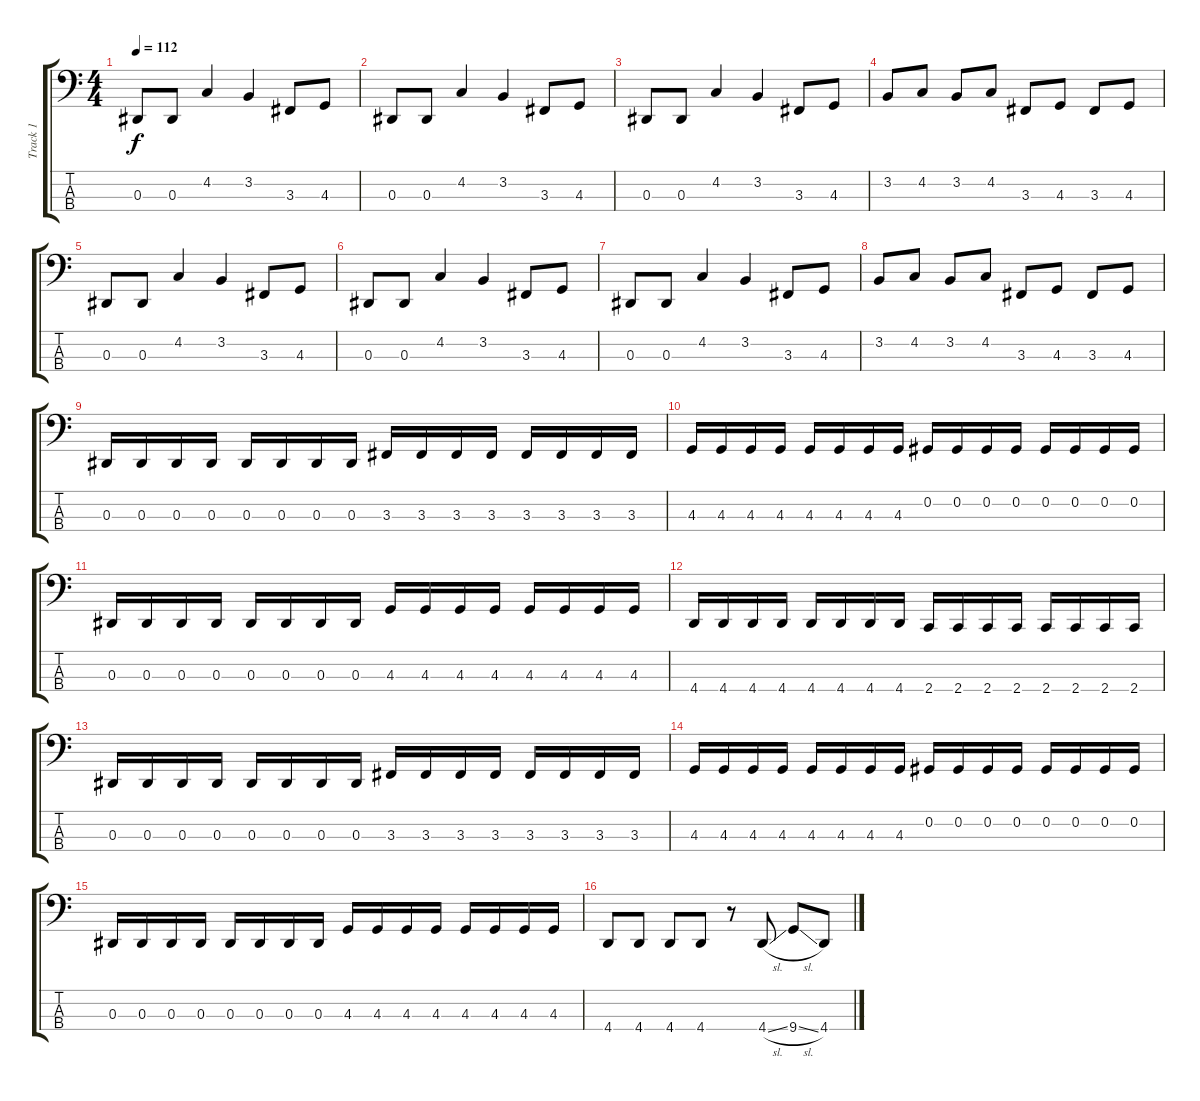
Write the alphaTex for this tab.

\track ("Track 1" "Track 1") {instrument electricbassfinger}
\staff {score tabs}
\tuning (Db2 Ab1 Eb1 Bb0) {hide}
\ts (4 4)
\tempo 112
\clef f4
\ks c
0.3.8{dy f} 0.3.8 4.2.4 3.2.4 3.3.8 4.3.8 |
0.3.8 0.3.8 4.2.4 3.2.4 3.3.8 4.3.8 |
0.3.8 0.3.8 4.2.4 3.2.4 3.3.8 4.3.8 |
3.2.8 4.2.8 3.2.8 4.2.8 3.3.8 4.3.8 3.3.8 4.3.8 |
0.3.8 0.3.8 4.2.4 3.2.4 3.3.8 4.3.8 |
0.3.8 0.3.8 4.2.4 3.2.4 3.3.8 4.3.8 |
0.3.8 0.3.8 4.2.4 3.2.4 3.3.8 4.3.8 |
3.2.8 4.2.8 3.2.8 4.2.8 3.3.8 4.3.8 3.3.8 4.3.8 |
0.3.16 0.3.16 0.3.16 0.3.16 0.3.16 0.3.16 0.3.16 0.3.16 3.3.16 3.3.16 3.3.16 3.3.16 3.3.16 3.3.16 3.3.16 3.3.16 |
4.3.16 4.3.16 4.3.16 4.3.16 4.3.16 4.3.16 4.3.16 4.3.16 0.2.16 0.2.16 0.2.16 0.2.16 0.2.16 0.2.16 0.2.16 0.2.16 |
0.3.16 0.3.16 0.3.16 0.3.16 0.3.16 0.3.16 0.3.16 0.3.16 4.3.16 4.3.16 4.3.16 4.3.16 4.3.16 4.3.16 4.3.16 4.3.16 |
4.4.16 4.4.16 4.4.16 4.4.16 4.4.16 4.4.16 4.4.16 4.4.16 2.4.16 2.4.16 2.4.16 2.4.16 2.4.16 2.4.16 2.4.16 2.4.16 |
0.3.16 0.3.16 0.3.16 0.3.16 0.3.16 0.3.16 0.3.16 0.3.16 3.3.16 3.3.16 3.3.16 3.3.16 3.3.16 3.3.16 3.3.16 3.3.16 |
4.3.16 4.3.16 4.3.16 4.3.16 4.3.16 4.3.16 4.3.16 4.3.16 0.2.16 0.2.16 0.2.16 0.2.16 0.2.16 0.2.16 0.2.16 0.2.16 |
0.3.16 0.3.16 0.3.16 0.3.16 0.3.16 0.3.16 0.3.16 0.3.16 4.3.16 4.3.16 4.3.16 4.3.16 4.3.16 4.3.16 4.3.16 4.3.16 |
4.4.8 4.4.8 4.4.8 4.4.8 r.8 4.4{sl}.8 9.4{sl}.8 4.4.8
